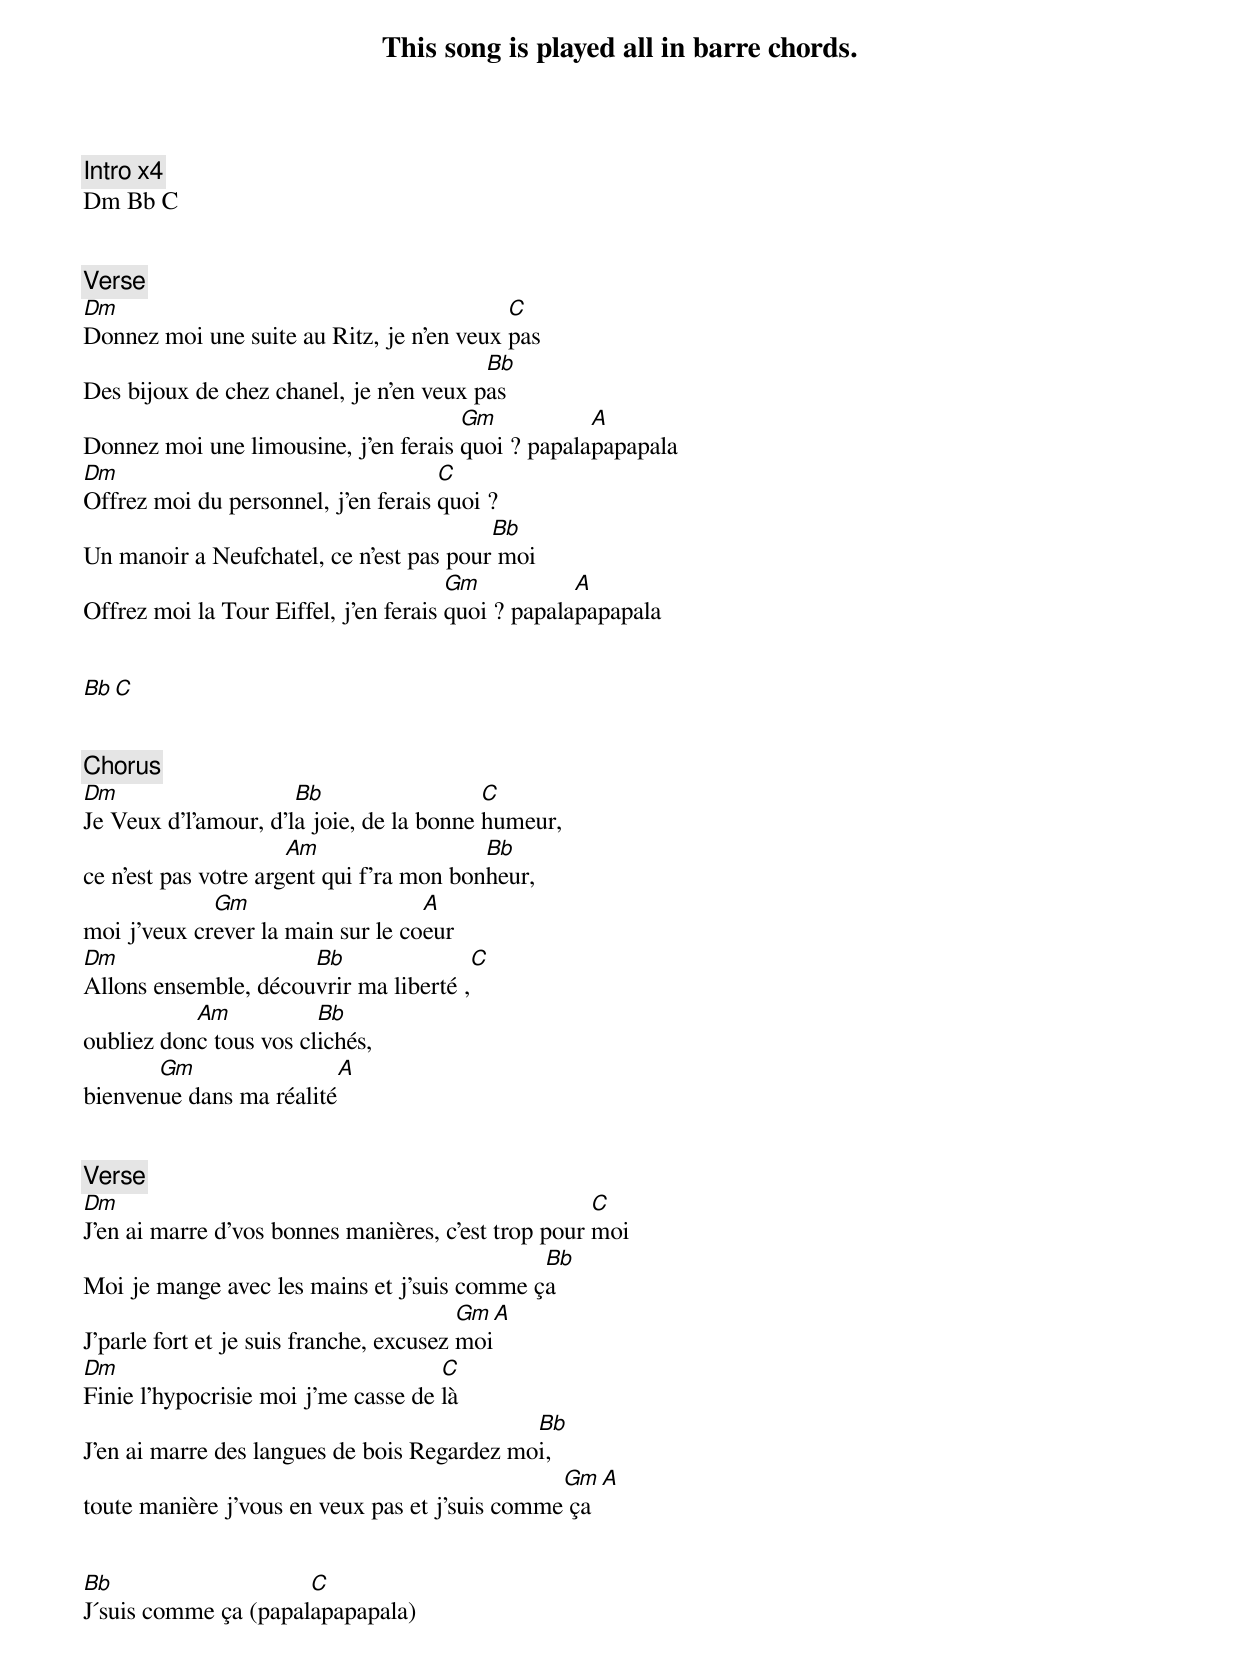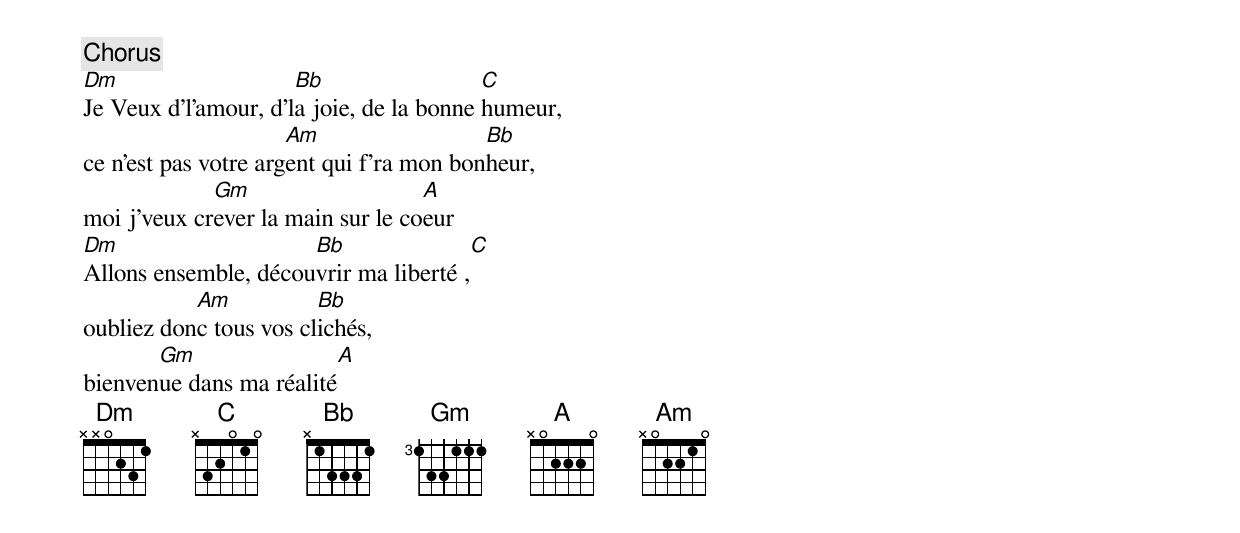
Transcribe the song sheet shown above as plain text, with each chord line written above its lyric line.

This song is played all in barre chords.

[Intro] x4
Dm Bb C


[Verse]
Dm                                         C
Donnez moi une suite au Ritz, je n'en veux pas
                                         Bb
Des bijoux de chez chanel, je n'en veux pas
                                      Gm           A
Donnez moi une limousine, j'en ferais quoi ? papalapapapala
Dm                                   C
Offrez moi du personnel, j'en ferais quoi ?
                                         Bb
Un manoir a Neufchatel, ce n'est pas pour moi
                                       Gm           A
Offrez moi la Tour Eiffel, j'en ferais quoi ? papalapapapala


Bb  C


[Chorus]
Dm                    Bb                  C
Je Veux d'l'amour, d'la joie, de la bonne humeur,
                      Am                  Bb
ce n'est pas votre argent qui f'ra mon bonheur,
             Gm                    A
moi j'veux crever la main sur le coeur
Dm                    Bb                  C
Allons ensemble, découvrir ma liberté ,
           Am           Bb
oubliez donc tous vos clichés,
       Gm                 A
bienvenue dans ma réalité


[Verse]
Dm                                                   C
J'en ai marre d'vos bonnes manières, c'est trop pour moi
                                             Bb
Moi je mange avec les mains et j'suis comme ça
                                         Gm       A
J'parle fort et je suis franche, excusez moi
Dm                                   C
Finie l'hypocrisie moi j'me casse de là
                                             Bb
J'en ai marre des langues de bois Regardez moi,
                                                Gm       A
toute manière j'vous en veux pas et j'suis comme ça


Bb                    C
J´suis comme ça (papalapapapala)


[Chorus]
Dm                    Bb                  C
Je Veux d'l'amour, d'la joie, de la bonne humeur,
                      Am                  Bb
ce n'est pas votre argent qui f'ra mon bonheur,
             Gm                    A
moi j'veux crever la main sur le coeur
Dm                    Bb                  C
Allons ensemble, découvrir ma liberté ,
           Am           Bb
oubliez donc tous vos clichés,
       Gm                 A
bienvenue dans ma réalité
